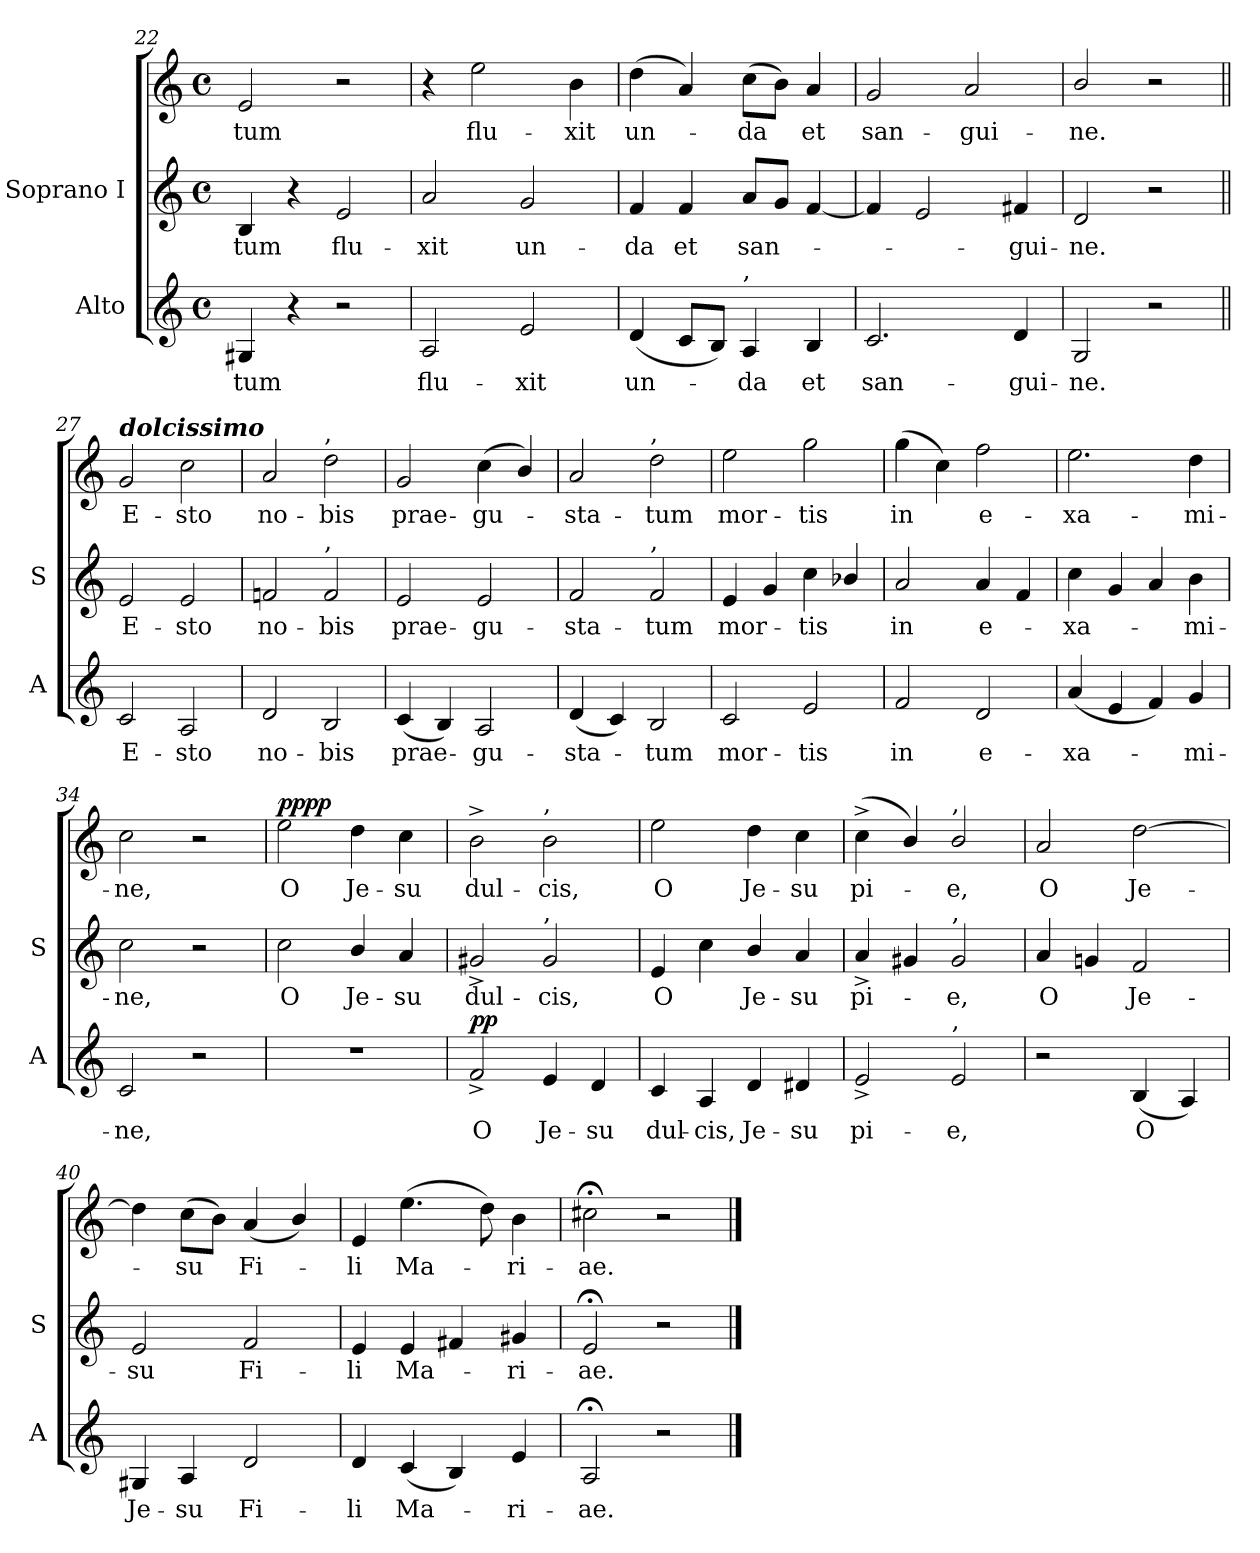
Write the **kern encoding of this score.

**kern	**text	**dynam	**kern	**text	**kern	**text	**dynam
*part2	*part2	*part2	*part1	*part1	*part1	*part1	*part1
*staff3	*staff3	*staff3	*staff2	*staff2	*staff1	*staff1	*staff1/2
*I"Alto	*	*	*I"Soprano I	*	*	*	*
*I'A	*	*	*I'S	*	*	*	*
!!LO:LB:g=z
*clefG2	*	*	*clefG2	*	*clefG2	*	*
*k[]	*	*	*k[]	*	*k[]	*	*
*C:	*	*	*C:	*	*C:	*	*
*M4/4	*	*	*M4/4	*	*M4/4	*	*
*met(c)	*	*	*met(c)	*	*met(c)	*	*
=22	=22	=22	=22	=22	=22	=22	=22
!	!LO:LY:b	!	!	!LO:LY:b	!	!LO:LY:b	!
4G#X	tum	.	4B	tum	2e	tum	.
4r	.	.	4r	.	.	.	.
!	!	!	!	!LO:LY:b	!	!	!
2r	.	.	2e	flu-	2r	.	.
=23	=23	=23	=23	=23	=23	=23	=23
!	!LO:LY:b	!	!	!LO:LY:b	!	!	!
2A	flu-	.	2a	xit	4r	.	.
!	!	!	!	!	!	!LO:LY:b	!
.	.	.	.	.	2ee	-flu-	.
!	!LO:LY:b	!	!	!LO:LY:b	!	!	!
2e	-xit	.	2g	un-	.	.	.
!	!	!	!	!	!	!LO:LY:b	!
.	.	.	.	.	4b	-xit	.
=24	=24	=24	=24	=24	=24	=24	=24
!	!LO:LY:b	!	!	!LO:LY:b	!	!LO:LY:b	!
(<4d	un-	.	4f	da	(<4dd	-un-	.
!	!	!	!	!LO:LY:b	!	!	!
8cL	.	.	4f	et	4a)	.	.
8BJ)	.	.	.	.	.	.	.
!LO:TX:a:t=,	!	!	!	!	!	!	!
!	!LO:LY:b	!	!	!LO:LY:b	!	!LO:LY:b	!
4A	da	.	8aL	san-	(>8ccL	da	.
.	.	.	8gJ	.	8bJ)	.	.
!	!LO:LY:b	!	!	!	!	!LO:LY:b	!
4B	et	.	[4f	.	4a	et	.
=25	=25	=25	=25	=25	=25	=25	=25
!	!LO:LY:b	!	!	!	!	!LO:LY:b	!
2.c	san-	.	4f]	.	2g	san-	.
.	.	.	2e	.	.	.	.
!	!	!	!	!	!	!LO:LY:b	!
.	.	.	.	.	2a	-gui-	.
!	!LO:LY:b	!	!	!LO:LY:b	!	!	!
4d	-gui-	.	4f#X	-gui-	.	.	.
=26	=26	=26	=26	=26	=26	=26	=26
!	!LO:LY:b	!	!	!LO:LY:b	!	!LO:LY:b	!
2G	-ne.	.	2d	ne.	2b/	-ne.	.
2r	.	.	2r	.	2r	.	.
!!LO:LB:g=z
=27||	=27||	=27||	=27||	=27||	=27||	=27||	=27||
!	!	!	!	!	!LO:TX:a:Bi:t=dolcissimo	!	!
!	!LO:LY:b	!	!	!LO:LY:b	!	!LO:LY:b	!
2c	E-	.	2e	E-	2g	E-	.
!	!LO:LY:b	!	!	!LO:LY:b	!	!LO:LY:b	!
2A	-sto	.	2e	-sto	2cc	-sto	.
=28	=28	=28	=28	=28	=28	=28	=28
!	!LO:LY:b	!	!	!LO:LY:b	!	!LO:LY:b	!
2d	no-	.	2fn	no-	2a	no-	.
!	!	!	!	!	!LO:TX:a:t=,	!	!
!	!	!	!LO:TX:a:t=,	!	!	!	!
!	!LO:LY:b	!	!	!LO:LY:b	!	!LO:LY:b	!
2B	-bis	.	2f	-bis	2dd	-bis	.
=29	=29	=29	=29	=29	=29	=29	=29
!	!LO:LY:b	!	!	!LO:LY:b	!	!LO:LY:b	!
(<4c	prae-	.	2e	prae-	2g	prae-	.
4B)	.	.	.	.	.	.	.
!	!LO:LY:b	!	!	!LO:LY:b	!	!LO:LY:b	!
2A	gu-	.	2e	-gu-	(<4cc	-gu-	.
.	.	.	.	.	4b/)	.	.
=30	=30	=30	=30	=30	=30	=30	=30
!	!LO:LY:b	!	!	!LO:LY:b	!	!LO:LY:b	!
(<4d	-sta-	.	2f	sta-	2a	-sta-	.
4c)	.	.	.	.	.	.	.
!	!	!	!	!	!LO:TX:a:t=,	!	!
!	!	!	!LO:TX:a:t=,	!	!	!	!
!	!LO:LY:b	!	!	!LO:LY:b	!	!LO:LY:b	!
2B	tum	.	2f	-tum	2dd	-tum	.
=31	=31	=31	=31	=31	=31	=31	=31
!	!LO:LY:b	!	!	!LO:LY:b	!	!LO:LY:b	!
2c	mor-	.	4e	mor-	2ee	mor-	.
.	.	.	4g	.	.	.	.
!	!LO:LY:b	!	!	!LO:LY:b	!	!LO:LY:b	!
2e	-tis	.	4cc	tis	2gg	-tis	.
.	.	.	4b-X/	.	.	.	.
!!LO:LB:g=z
=32	=32	=32	=32	=32	=32	=32	=32
!	!LO:LY:b	!	!	!LO:LY:b	!	!LO:LY:b	!
2f	in	.	2a	-in	(>4gg	in	.
.	.	.	.	.	4cc)	.	.
!	!LO:LY:b	!	!	!LO:LY:b	!	!LO:LY:b	!
2d	e-	.	4a	e-	2ff	e-	.
.	.	.	4f	.	.	.	.
=33	=33	=33	=33	=33	=33	=33	=33
!	!LO:LY:b	!	!	!LO:LY:b	!	!LO:LY:b	!
(<4a	-xa-	.	4cc	-xa-	2.ee	xa-	.
4e	.	.	4g	.	.	.	.
4f)	.	.	4a	.	.	.	.
!	!LO:LY:b	!	!	!LO:LY:b	!	!LO:LY:b	!
4g	mi-	.	4b	mi-	4dd	-mi-	.
=34	=34	=34	=34	=34	=34	=34	=34
!	!LO:LY:b	!	!	!LO:LY:b	!	!LO:LY:b	!
2c	-ne,	.	2cc	ne,	2cc	-ne,	.
2r	.	.	2r	.	2r	.	.
=35	=35	=35	=35	=35	=35	=35	=35
!	!	!	!	!LO:LY:b	!	!LO:LY:b	!LO:DY:b=2
!	!	!	!	!	!	!	!LO:DY:n=1:b
1r	.	.	2cc	O	2ee	O	pp pp
!	!	!	!	!LO:LY:b	!	!LO:LY:b	!
.	.	.	4b/	Je-	4dd	Je-	.
!	!	!	!	!LO:LY:b	!	!LO:LY:b	!
.	.	.	4a	-su	4cc	-su	.
=36	=36	=36	=36	=36	=36	=36	=36
!	!LO:LY:b	!LO:DY:b	!	!LO:LY:b	!	!LO:LY:b	!
2f^	O	pp	2g#X^	dul-	2b^	dul-	.
!	!	!	!	!	!LO:TX:a:t=,	!	!
!	!	!	!LO:TX:a:t=,	!	!	!	!
!	!LO:LY:b	!	!	!LO:LY:b	!	!LO:LY:b	!
4e	Je-	.	2g#	-cis,	2b	-cis,	.
!	!LO:LY:b	!	!	!	!	!	!
4d	-su	.	.	.	.	.	.
=37	=37	=37	=37	=37	=37	=37	=37
!	!LO:LY:b	!	!	!LO:LY:b	!	!LO:LY:b	!
4c	dul-	.	4e	O	2ee	O	.
!	!LO:LY:b	!	!	!	!	!	!
4A	-cis,	.	4cc	.	.	.	.
!	!LO:LY:b	!	!	!LO:LY:b	!	!LO:LY:b	!
4d	Je-	.	4b/	Je-	4dd	Je-	.
!	!LO:LY:b	!	!	!LO:LY:b	!	!LO:LY:b	!
4d#X	-su	.	4a	-su	4cc	-su	.
!!LO:LB:g=z
=38	=38	=38	=38	=38	=38	=38	=38
!	!LO:LY:b	!	!	!LO:LY:b	!	!LO:LY:b	!
2e^	pi-	.	4a^	pi-	(<4cc^	pi-	.
.	.	.	4g#X	.	4b/)	.	.
!	!	!	!	!	!LO:TX:a:t=,	!	!
!	!	!	!LO:TX:a:t=,	!	!	!	!
!LO:TX:a:t=,	!	!	!	!	!	!	!
!	!LO:LY:b	!	!	!LO:LY:b	!	!LO:LY:b	!
2e	-e,	.	2g#	e,	2b/	e,	.
=39	=39	=39	=39	=39	=39	=39	=39
!	!	!	!	!LO:LY:b	!	!LO:LY:b	!
2r	.	.	4a	O	2a	O	.
.	.	.	4gn	.	.	.	.
!	!LO:LY:b	!	!	!LO:LY:b	!	!LO:LY:b	!
(<4B	O	.	2f	Je-	[2dd	Je-	.
4A)	.	.	.	.	.	.	.
=40	=40	=40	=40	=40	=40	=40	=40
!	!LO:LY:b	!	!	!LO:LY:b	!	!	!
4G#X	Je-	.	2e	su	4dd]	.	.
!	!LO:LY:b	!	!	!	!	!LO:LY:b	!
4A	-su	.	.	.	(>8ccL	-su	.
.	.	.	.	.	8bJ)	.	.
!	!LO:LY:b	!	!	!LO:LY:b	!	!LO:LY:b	!
2d	Fi-	.	2f	Fi-	(<4a	Fi-	.
.	.	.	.	.	4b/)	.	.
=41	=41	=41	=41	=41	=41	=41	=41
!	!LO:LY:b	!	!	!LO:LY:b	!	!LO:LY:b	!
4d	-li	.	4e	-li	4e	-li	.
!	!LO:LY:b	!	!	!LO:LY:b	!	!LO:LY:b	!
(<4c	Ma-	.	4e	Ma-	(>4.ee	Ma-	.
4B)	.	.	4f#X	.	.	.	.
.	.	.	.	.	8dd)	.	.
!	!LO:LY:b	!	!	!LO:LY:b	!	!LO:LY:b	!
4e	ri-	.	4g#X	ri-	4b	ri-	.
=42	=42	=42	=42	=42	=42	=42	=42
!	!LO:LY:b	!	!	!LO:LY:b	!	!LO:LY:b	!
2A;<	-ae.	.	2e;<	ae.	2cc#X;<	-ae.	.
2r	.	.	2r	.	2r	.	.
==	==	==	==	==	==	==	==
*-	*-	*-	*-	*-	*-	*-	*-
